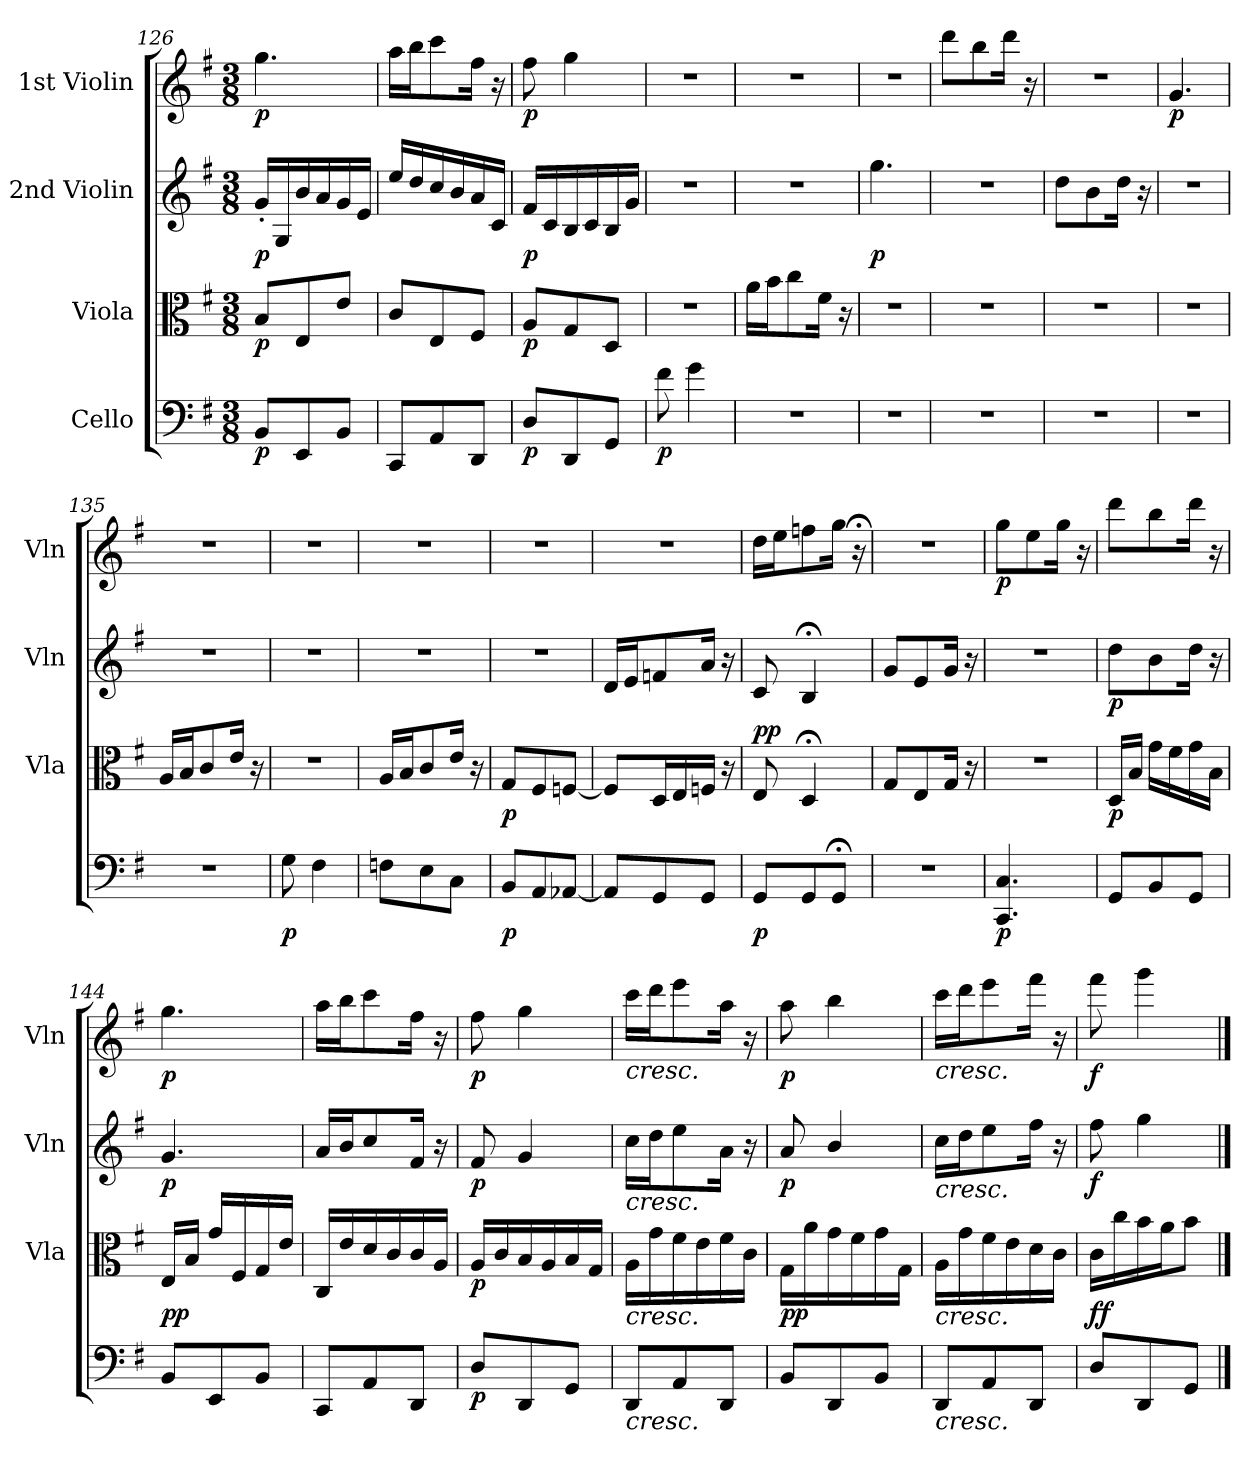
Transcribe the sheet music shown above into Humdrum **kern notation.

**kern	**dynam	**kern	**dynam	**kern	**dynam	**kern	**dynam
*part4	*part4	*part3	*part3	*part2	*part2	*part1	*part1
*staff4	*staff4	*staff3	*staff3	*staff2	*staff2	*staff1	*staff1
*I"Cello	*	*I"Viola	*	*I"2nd Violin	*	*I"1st Violin	*
*	*	*I'Vla	*	*I'Vln	*	*I'Vln	*
!!LO:PB:g=z
*clefF4	*	*clefC3	*	*clefG2	*	*clefG2	*
*k[f#]	*	*k[f#]	*	*k[f#]	*	*k[f#]	*
*G:	*	*G:	*	*G:	*	*G:	*
*M3/8	*	*M3/8	*	*M3/8	*	*M3/8	*
=126	=126	=126	=126	=126	=126	=126	=126
!	!LO:DY:b	!	!LO:DY:b	!	!LO:DY:b	!	!LO:DY:b
8BB/L	p	8B/L	p	16g'/LL	p	4.gg\	p
.	.	.	.	16G/	.	.	.
8EE/	.	8E/	.	16b/	.	.	.
.	.	.	.	16a/	.	.	.
8BB/J	.	8e/J	.	16g/	.	.	.
.	.	.	.	16e/JJ	.	.	.
=127	=127	=127	=127	=127	=127	=127	=127
8CC/L	.	8c/L	.	16ee/LL	.	16aa\LL	.
.	.	.	.	16dd/	.	16bb\J	.
8AA/	.	8E/	.	16cc/	.	8ccc\	.
.	.	.	.	16b/	.	.	.
8DD/J	.	8F#/J	.	16a/	.	16ff#\Jk	.
.	.	.	.	16c/JJ	.	16r	.
=128	=128	=128	=128	=128	=128	=128	=128
!	!LO:DY:b	!	!LO:DY:b	!	!LO:DY:b	!	!LO:DY:b
8D/L	p	8A/L	p	16f#/LL	p	8ff#\	p
.	.	.	.	16c/	.	.	.
8DD/	.	8G/	.	16B/	.	4gg\	.
.	.	.	.	16c/	.	.	.
8GG/J	.	8D/J	.	16B/	.	.	.
.	.	.	.	16g/JJ	.	.	.
=129	=129	=129	=129	=129	=129	=129	=129
!	!LO:DY:b	!	!	!	!	!	!
8f#\	p	4.r	.	4.r	.	4.r	.
4g\	.	.	.	.	.	.	.
=130	=130	=130	=130	=130	=130	=130	=130
4.r	.	16a\LL	.	4.r	.	4.r	.
.	.	16b\J	.	.	.	.	.
.	.	8cc\	.	.	.	.	.
.	.	16f#\Jk	.	.	.	.	.
.	.	16r	.	.	.	.	.
=131	=131	=131	=131	=131	=131	=131	=131
!	!	!	!	!	!LO:DY:b	!	!
4.r	.	4.r	.	4.gg\	p	4.r	.
=132	=132	=132	=132	=132	=132	=132	=132
4.r	.	4.r	.	4.r	.	8ddd\L	.
.	.	.	.	.	.	8bb\	.
.	.	.	.	.	.	16ddd\Jk	.
.	.	.	.	.	.	16r	.
=133	=133	=133	=133	=133	=133	=133	=133
4.r	.	4.r	.	8dd\L	.	4.r	.
.	.	.	.	8b\	.	.	.
.	.	.	.	16dd\Jk	.	.	.
.	.	.	.	16r	.	.	.
=134	=134	=134	=134	=134	=134	=134	=134
!	!	!	!	!	!	!	!LO:DY:b
4.r	.	4.r	.	4.r	.	4.g/	p
=135	=135	=135	=135	=135	=135	=135	=135
4.r	.	16A/LL	.	4.r	.	4.r	.
.	.	16B/J	.	.	.	.	.
.	.	8c/	.	.	.	.	.
.	.	16e/Jk	.	.	.	.	.
.	.	16r	.	.	.	.	.
!!LO:LB:g=z
=136	=136	=136	=136	=136	=136	=136	=136
!	!LO:DY:b	!	!	!	!	!	!
8G\	p	4.r	.	4.r	.	4.r	.
4F#\	.	.	.	.	.	.	.
=137	=137	=137	=137	=137	=137	=137	=137
8Fn\L	.	16A/LL	.	4.r	.	4.r	.
.	.	16B/J	.	.	.	.	.
8E\	.	8c/	.	.	.	.	.
8C\J	.	16e/Jk	.	.	.	.	.
.	.	16r	.	.	.	.	.
=138	=138	=138	=138	=138	=138	=138	=138
!	!LO:DY:b	!	!LO:DY:b	!	!	!	!
8BB/L	p	8G/L	p	4.r	.	4.r	.
8AA/	.	8F#/	.	.	.	.	.
[8AA-X/J	.	[8Fn/J	.	.	.	.	.
=139	=139	=139	=139	=139	=139	=139	=139
8AA-/L]	.	8F/L]	.	16d/LL	.	4.r	.
.	.	.	.	16e/J	.	.	.
8GG/	.	16D/L	.	8fn/	.	.	.
.	.	16E/	.	.	.	.	.
8GG/J	.	16Fn/JJ	.	16a/Jk	.	.	.
.	.	16r	.	16r	.	.	.
=140	=140	=140	=140	=140	=140	=140	=140
!	!LO:DY:b	!	!LO:DY:b	!	!	!	!
!	!	!	!LO:DY:n=1:a	!	!	!	!
8GG/L	p	8E/	p p	8c/	.	16dd\LL	.
.	.	.	.	.	.	16ee\J	.
8GG/	.	4D;</	.	4B;</	.	8ffn\	.
8GG;</J	.	.	.	.	.	16gg\Jk	.
.	.	.	.	.	.	16r;<	.
=141	=141	=141	=141	=141	=141	=141	=141
4.r	.	8G/L	.	8g/L	.	4.r	.
.	.	8E/	.	8e/	.	.	.
.	.	16G/Jk	.	16g/Jk	.	.	.
.	.	16r	.	16r	.	.	.
=142	=142	=142	=142	=142	=142	=142	=142
!	!LO:DY:b	!	!	!	!	!	!LO:DY:b
4.CC/ 4.C/	p	4.r	.	4.r	.	8gg\L	p
.	.	.	.	.	.	8ee\	.
.	.	.	.	.	.	16gg\Jk	.
.	.	.	.	.	.	16r	.
=143	=143	=143	=143	=143	=143	=143	=143
!	!	!	!LO:DY:b	!	!LO:DY:b	!	!
8GG/L	.	16D/LL	p	8dd\L	p	8ddd\L	.
.	.	16B/JJ	.	.	.	.	.
8BB/	.	16g\LL	.	8b\	.	8bb\	.
.	.	16f#\	.	.	.	.	.
8GG/J	.	16g\	.	16dd\Jk	.	16ddd\Jk	.
.	.	16B\JJ	.	16r	.	16r	.
!!LO:LB:g=z
=144	=144	=144	=144	=144	=144	=144	=144
!	!LO:DY:b	!	!	!	!	!	!
!	!LO:DY:n=1:a	!	!	!	!LO:DY:b	!	!LO:DY:b
8BB/L	p p	16E/LL	.	4.g/	p	4.gg\	p
.	.	16B/JJ	.	.	.	.	.
8EE/	.	16g/LL	.	.	.	.	.
.	.	16F#/	.	.	.	.	.
8BB/J	.	16G/	.	.	.	.	.
.	.	16e/JJ	.	.	.	.	.
=145	=145	=145	=145	=145	=145	=145	=145
8CC/L	.	16C/LL	.	16a/LL	.	16aa\LL	.
.	.	16e/	.	16b/J	.	16bb\J	.
8AA/	.	16d/	.	8cc/	.	8ccc\	.
.	.	16c/	.	.	.	.	.
8DD/J	.	16c/	.	16f#/Jk	.	16ff#\Jk	.
.	.	16A/JJ	.	16r	.	16r	.
=146	=146	=146	=146	=146	=146	=146	=146
!	!LO:DY:b	!	!LO:DY:b	!	!LO:DY:b	!	!LO:DY:b
8D/L	p	16A/LL	p	8f#/	p	8ff#\	p
.	.	16c/	.	.	.	.	.
8DD/	.	16B/	.	4g/	.	4gg\	.
.	.	16A/	.	.	.	.	.
8GG/J	.	16B/	.	.	.	.	.
.	.	16G/JJ	.	.	.	.	.
=147	=147	=147	=147	=147	=147	=147	=147
!	!	!	!	!	!	!LO:TX:b:i:t=cresc.	!
!	!	!	!	!LO:TX:b:i:t=cresc.	!	!	!
!	!	!LO:TX:b:i:t=cresc.	!	!	!	!	!
!LO:TX:b:i:t=cresc.	!	!	!	!	!	!	!
8DD/L	.	16A\LL	.	16cc\LL	.	16ccc\LL	.
.	.	16g\	.	16dd\J	.	16ddd\J	.
8AA/	.	16f#\	.	8ee\	.	8eee\	.
.	.	16e\	.	.	.	.	.
8DD/J	.	16f#\	.	16a\Jk	.	16aa\Jk	.
.	.	16c\JJ	.	16r	.	16r	.
=148	=148	=148	=148	=148	=148	=148	=148
!	!LO:DY:b	!	!	!	!	!	!
!	!LO:DY:n=1:a	!	!	!	!LO:DY:b	!	!LO:DY:b
8BB/L	p p	16G\LL	.	8a/	p	8aa\	p
.	.	16a\	.	.	.	.	.
8DD/	.	16g\	.	4b/	.	4bb\	.
.	.	16f#\	.	.	.	.	.
8BB/J	.	16g\	.	.	.	.	.
.	.	16G\JJ	.	.	.	.	.
=149	=149	=149	=149	=149	=149	=149	=149
!	!	!	!	!	!	!LO:TX:b:i:t=cresc.	!
!	!	!	!	!LO:TX:b:i:t=cresc.	!	!	!
!	!	!LO:TX:b:i:t=cresc.	!	!	!	!	!
!LO:TX:b:i:t=cresc.	!	!	!	!	!	!	!
8DD/L	.	16A\LL	.	16cc\LL	.	16ccc\LL	.
.	.	16g\	.	16dd\J	.	16ddd\J	.
8AA/	.	16f#\	.	8ee\	.	8eee\	.
.	.	16e\	.	.	.	.	.
8DD/J	.	16d\	.	16ff#\Jk	.	16fff#\Jk	.
.	.	16c\JJ	.	16r	.	16r	.
=150	=150	=150	=150	=150	=150	=150	=150
!	!LO:DY:b	!	!	!	!	!	!
!	!LO:DY:n=1:a	!	!	!	!LO:DY:b	!	!LO:DY:b
8D/L	f f	16c\LL	.	8ff#\	f	8fff#\	f
.	.	16cc\	.	.	.	.	.
8DD/	.	16b\	.	4gg\	.	4ggg\	.
.	.	16a\J	.	.	.	.	.
8GG/J	.	8b\J	.	.	.	.	.
==	==	==	==	==	==	==	==
*-	*-	*-	*-	*-	*-	*-	*-
